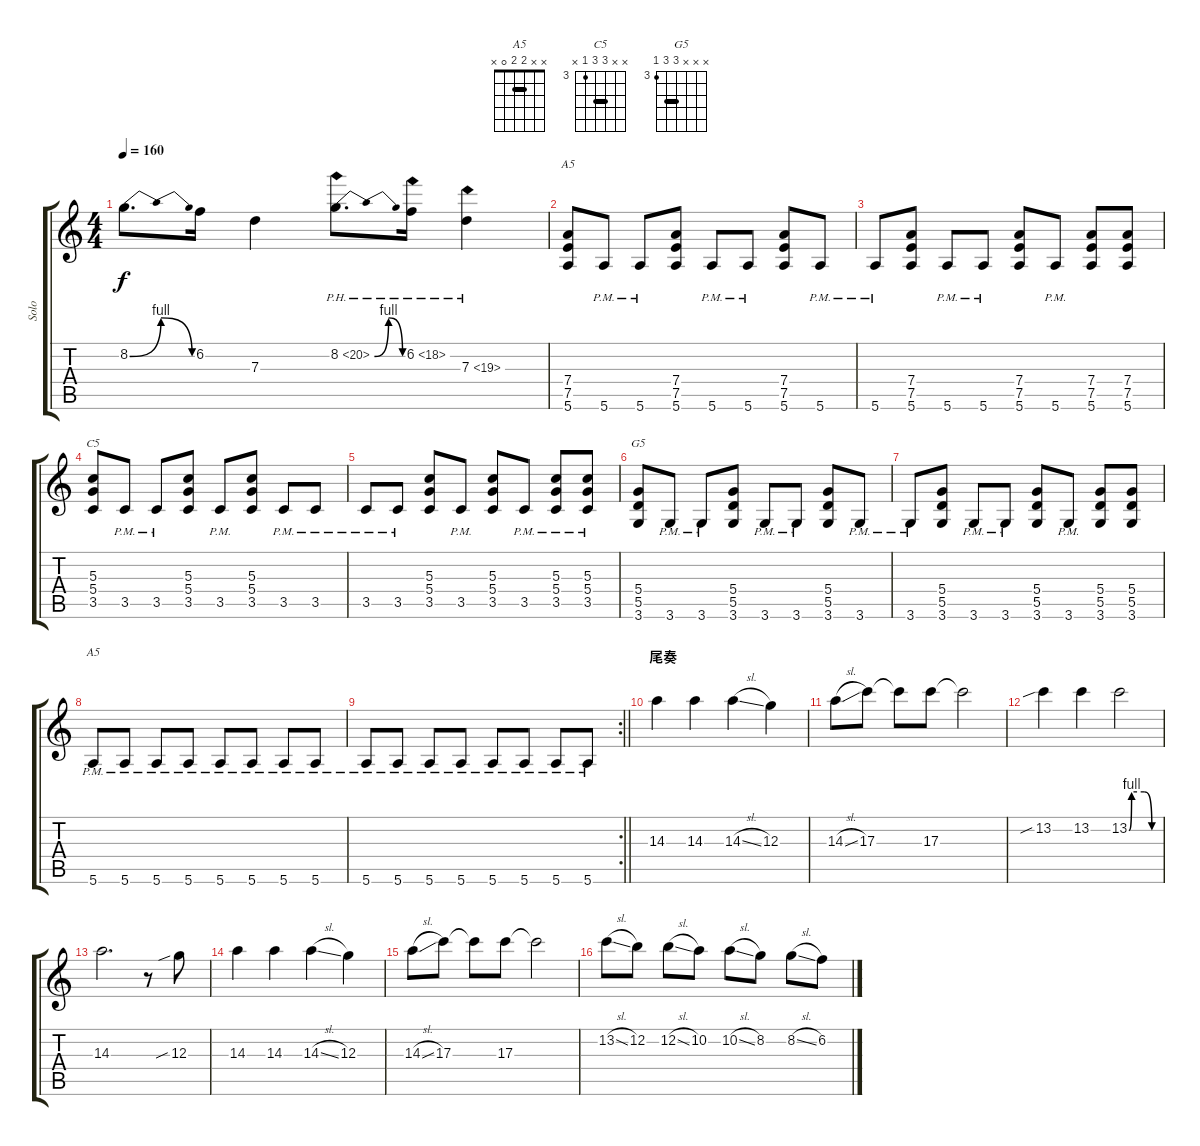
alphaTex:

\track ("Solo" "Solo") {instrument overdrivenguitar}
\staff {score tabs}
\tuning (E4 B3 G3 D3 A2 E2) {hide}
\chord ("A5" x x x 7 7 5) {firstfret 5 barre 7}
\chord ("C5" x x 5 5 3 x) {firstfret 3 barre 5}
\chord ("G5" x x x 5 5 3) {firstfret 3 barre 5}
\chord ("A5" x x 2 2 0 x) {barre 2}
\ts (4 4)
\tempo 160
\clef g2
\ks c
8.2{be (bendrelease 0 0 15 4 45 4 60 0)}.8{d dy f} 6.2.16 7.3.4 8.2{be (bendrelease 0 0 15 4 45 4 60 0) ph 12}.8{d} 6.2{ph 12}.16 7.3{ph 12}.4 |
(7.4 7.5 5.6).8{ch "A5"} 5.6{pm}.8 5.6{pm}.8 (7.4 7.5 5.6).8 5.6{pm}.8 5.6{pm}.8 (7.4 7.5 5.6).8 5.6{pm}.8 |
5.6{pm}.8 (7.4 7.5 5.6).8 5.6{pm}.8 5.6{pm}.8 (7.4 7.5 5.6).8 5.6{pm}.8 (7.4 7.5 5.6).8 (7.4 7.5 5.6).8 |
(5.3 5.4 3.5).8{ch "C5"} 3.5{pm}.8 3.5{pm}.8 (5.3 5.4 3.5).8 3.5{pm}.8 (5.3 5.4 3.5).8 3.5{pm}.8 3.5{pm}.8 |
3.5{pm}.8 3.5{pm}.8 (5.3 5.4 3.5).8 3.5{pm}.8 (5.3 5.4 3.5).8 3.5{pm}.8 (5.3 5.4 3.5{pm}).8 (5.3 5.4 3.5{pm}).8 |
(5.4 5.5 3.6).8{ch "G5"} 3.6{pm}.8 3.6{pm}.8 (5.4 5.5 3.6).8 3.6{pm}.8 3.6{pm}.8 (5.4 5.5 3.6).8 3.6{pm}.8 |
3.6{pm}.8 (5.4 5.5 3.6).8 3.6{pm}.8 3.6{pm}.8 (5.4 5.5 3.6).8 3.6{pm}.8 (5.4 5.5 3.6).8 (5.4 5.5 3.6).8 |
5.6{pm}.8{ch "A5"} 5.6{pm}.8 5.6{pm}.8 5.6{pm}.8 5.6{pm}.8 5.6{pm}.8 5.6{pm}.8 5.6{pm}.8 |
\rc 2
\barLineRight lightlight
5.6{pm}.8 5.6{pm}.8 5.6{pm}.8 5.6{pm}.8 5.6{pm}.8 5.6{pm}.8 5.6{pm}.8 5.6{pm}.8 |
\section ("" "尾奏")
14.3.4{volume 16} 14.3.4 14.3{sl}.4 12.3.4 |
14.3{sl}.8 17.3.8 17.3{t}.8 17.3.8 17.3{t}.2 |
13.2{sib}.4 13.2.4 13.2{be (custom 0 0 5 4 30 4 45 0 60 0)}.2 |
14.3.2{d} r.8 12.3{sib}.8 |
14.3.4 14.3.4 14.3{sl}.4 12.3.4 |
14.3{sl}.8 17.3.8 17.3{t}.8 17.3.8 17.3{t}.2 |
13.2{sl}.8 12.2.8 12.2{sl}.8 10.2.8 10.2{sl}.8 8.2.8 8.2{sl}.8 6.2.8
